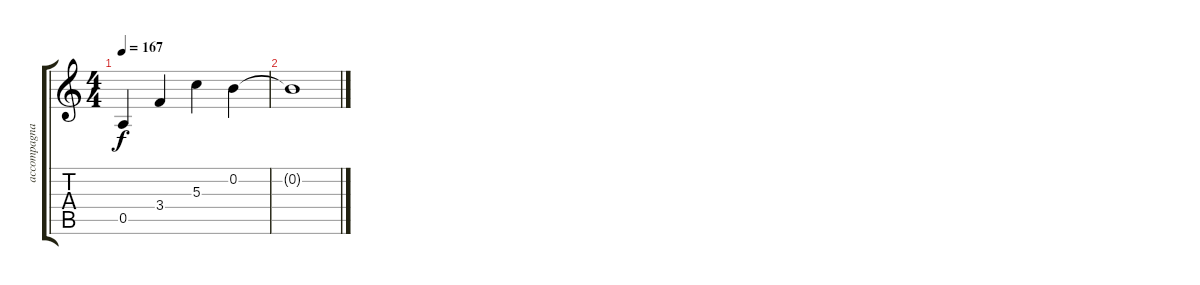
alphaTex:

\track ("accompagnamento" "accompagna") {instrument electricguitarclean}
\staff {score tabs}
\tuning (E4 B3 G3 D3 A2 E2) {hide}
\ts (4 4)
\tempo 167
\clef g2
\ks c
0.5.4{dy f} 3.4.4 5.3.4 0.2.4{beam Down} |
0.2{t}.1
